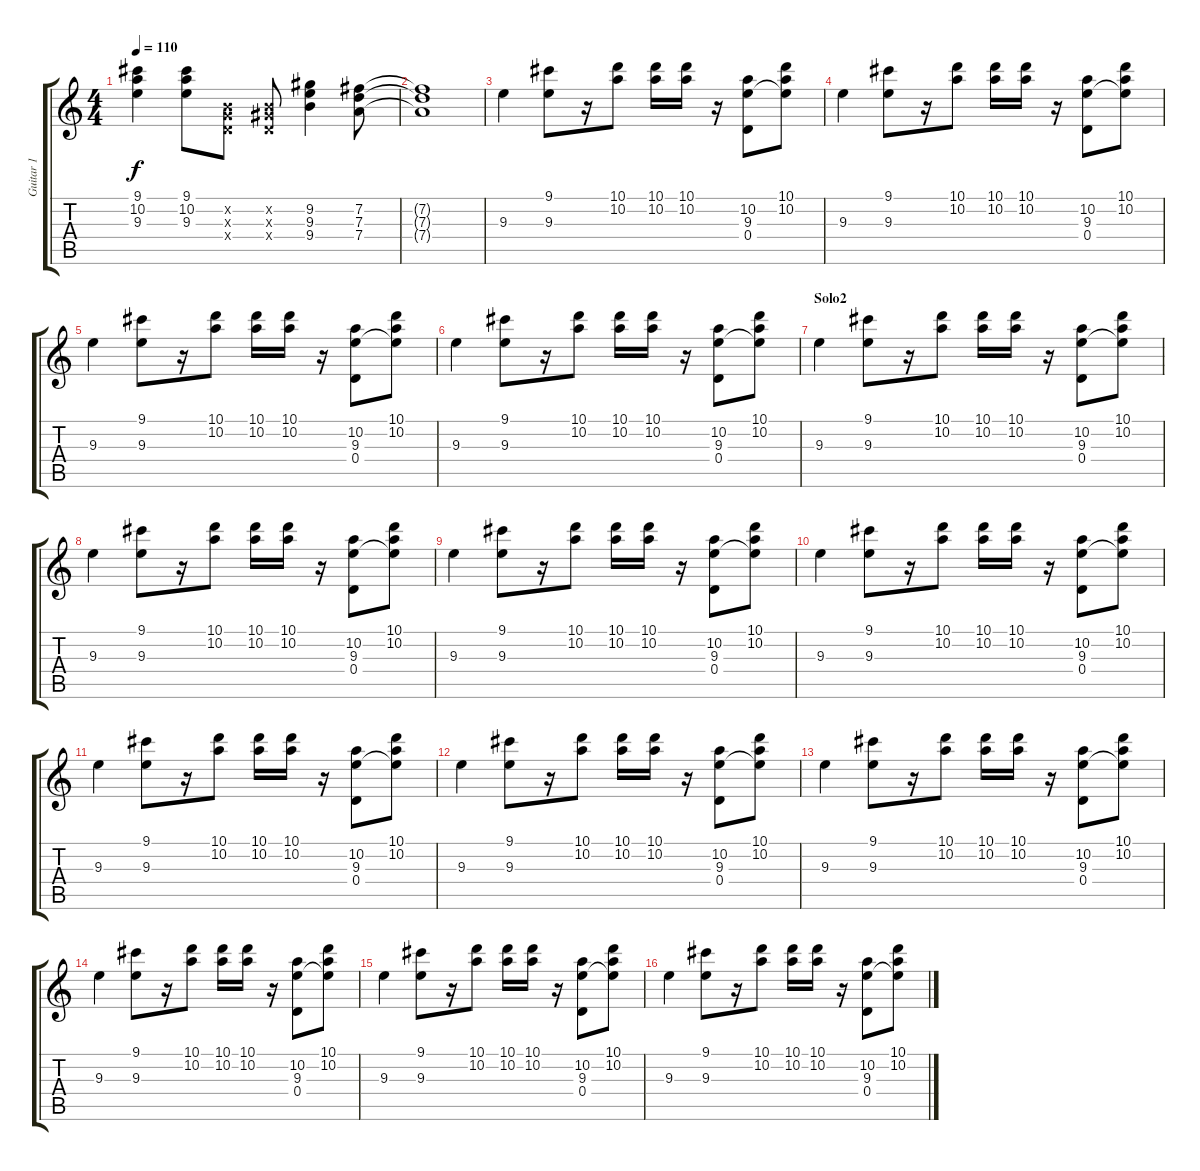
\track ("Guitar 1" "Guitar 1") {instrument electricguitarmuted}
\staff {score tabs}
\tuning (E4 B3 G3 D3 A2 E2) {hide}
\ts (4 4)
\tempo 110
\clef g2
\ks c
(9.1 10.2 9.3).4{dy f} (9.1 10.2 9.3).8 (0.2{x} 0.3{x} 0.4{x}).8 (0.2{x} 1.3{x} 0.4{x}).8 (9.2 9.3 9.4).4 (7.2 7.3 7.4).8 |
(7.2{t} 7.3{t} 7.4{t}).1 |
9.3.4 (9.1 9.3).8 r.16 (10.1 10.2).8 (10.1 10.2).16 (10.1 10.2).16 r.16 (10.2 9.3 0.4).8 (10.1 10.2 9.3{t}).8 |
9.3.4 (9.1 9.3).8 r.16 (10.1 10.2).8 (10.1 10.2).16 (10.1 10.2).16 r.16 (10.2 9.3 0.4).8 (10.1 10.2 9.3{t}).8 |
9.3.4 (9.1 9.3).8 r.16 (10.1 10.2).8 (10.1 10.2).16 (10.1 10.2).16 r.16 (10.2 9.3 0.4).8 (10.1 10.2 9.3{t}).8 |
9.3.4 (9.1 9.3).8 r.16 (10.1 10.2).8 (10.1 10.2).16 (10.1 10.2).16 r.16 (10.2 9.3 0.4).8 (10.1 10.2 9.3{t}).8 |
\section ("" "Solo2")
9.3.4 (9.1 9.3).8 r.16 (10.1 10.2).8 (10.1 10.2).16 (10.1 10.2).16 r.16 (10.2 9.3 0.4).8 (10.1 10.2 9.3{t}).8 |
9.3.4 (9.1 9.3).8 r.16 (10.1 10.2).8 (10.1 10.2).16 (10.1 10.2).16 r.16 (10.2 9.3 0.4).8 (10.1 10.2 9.3{t}).8 |
9.3.4 (9.1 9.3).8 r.16 (10.1 10.2).8 (10.1 10.2).16 (10.1 10.2).16 r.16 (10.2 9.3 0.4).8 (10.1 10.2 9.3{t}).8 |
9.3.4 (9.1 9.3).8 r.16 (10.1 10.2).8 (10.1 10.2).16 (10.1 10.2).16 r.16 (10.2 9.3 0.4).8 (10.1 10.2 9.3{t}).8 |
9.3.4 (9.1 9.3).8 r.16 (10.1 10.2).8 (10.1 10.2).16 (10.1 10.2).16 r.16 (10.2 9.3 0.4).8 (10.1 10.2 9.3{t}).8 |
9.3.4 (9.1 9.3).8 r.16 (10.1 10.2).8 (10.1 10.2).16 (10.1 10.2).16 r.16 (10.2 9.3 0.4).8 (10.1 10.2 9.3{t}).8 |
9.3.4 (9.1 9.3).8 r.16 (10.1 10.2).8 (10.1 10.2).16 (10.1 10.2).16 r.16 (10.2 9.3 0.4).8 (10.1 10.2 9.3{t}).8 |
9.3.4 (9.1 9.3).8 r.16 (10.1 10.2).8 (10.1 10.2).16 (10.1 10.2).16 r.16 (10.2 9.3 0.4).8 (10.1 10.2 9.3{t}).8 |
9.3.4 (9.1 9.3).8 r.16 (10.1 10.2).8 (10.1 10.2).16 (10.1 10.2).16 r.16 (10.2 9.3 0.4).8 (10.1 10.2 9.3{t}).8 |
9.3.4 (9.1 9.3).8 r.16 (10.1 10.2).8 (10.1 10.2).16 (10.1 10.2).16 r.16 (10.2 9.3 0.4).8 (10.1 10.2 9.3{t}).8
